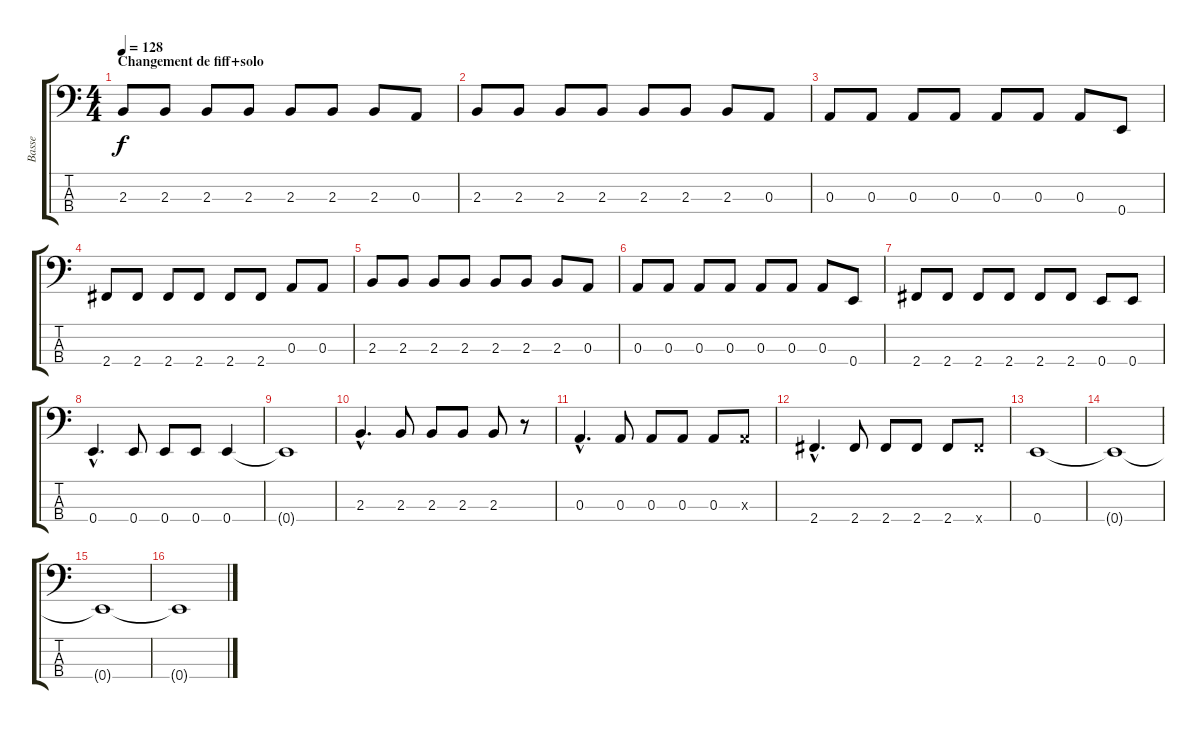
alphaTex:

\track ("Basse" "Basse") {instrument electricbasspick}
\staff {score tabs}
\tuning (G2 D2 A1 E1) {hide}
\ts (4 4)
\section ("" "Changement de fiff+solo")
\tempo 128
\clef f4
\ks c
2.3.8{dy f} 2.3.8 2.3.8 2.3.8 2.3.8 2.3.8 2.3.8 0.3.8 |
2.3.8 2.3.8 2.3.8 2.3.8 2.3.8 2.3.8 2.3.8 0.3.8 |
0.3.8 0.3.8 0.3.8 0.3.8 0.3.8 0.3.8 0.3.8 0.4.8 |
2.4.8 2.4.8 2.4.8 2.4.8 2.4.8 2.4.8 0.3.8 0.3.8 |
2.3.8 2.3.8 2.3.8 2.3.8 2.3.8 2.3.8 2.3.8 0.3.8 |
0.3.8 0.3.8 0.3.8 0.3.8 0.3.8 0.3.8 0.3.8 0.4.8 |
2.4.8 2.4.8 2.4.8 2.4.8 2.4.8 2.4.8 0.4.8 0.4.8 |
0.4{hac}.4{d} 0.4.8 0.4.8 0.4.8 0.4.4 |
0.4{t}.1 |
2.3{hac}.4{d} 2.3.8 2.3.8 2.3.8 2.3.8 r.8 |
0.3{hac}.4{d} 0.3.8 0.3.8 0.3.8 0.3.8 0.3{x}.8 |
2.4{hac}.4{d} 2.4.8 2.4.8 2.4.8 2.4.8 2.4{x}.8 |
0.4.1 |
0.4{t}.1 |
0.4{t}.1 |
0.4{t}.1
